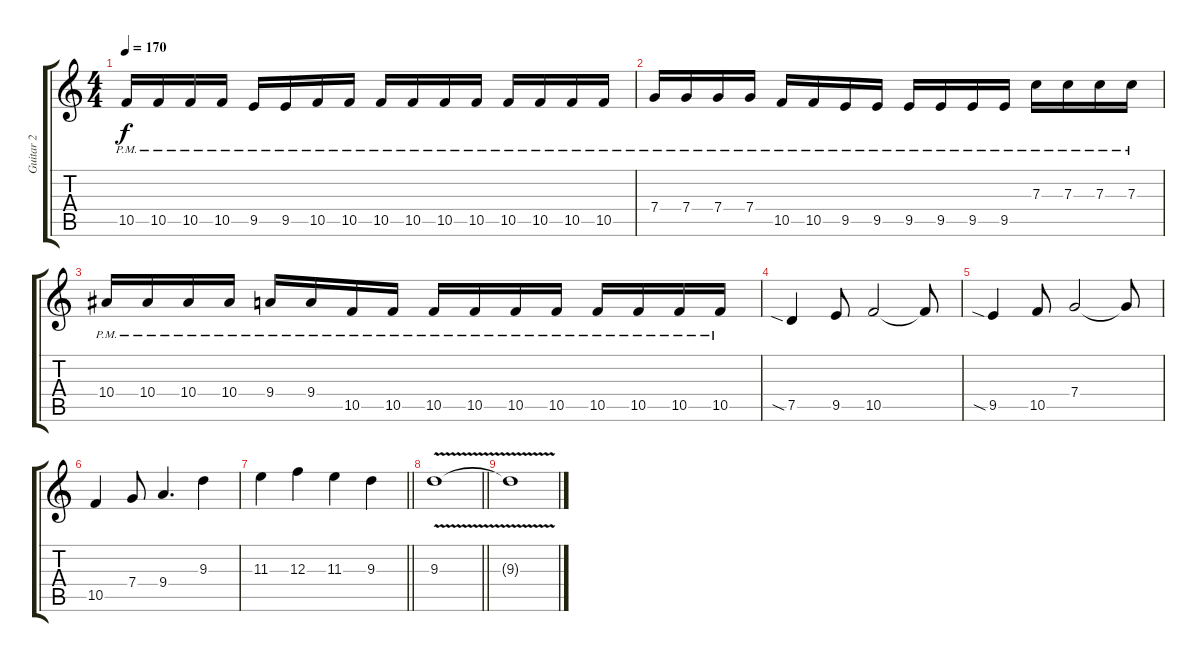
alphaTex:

\track ("Guitar 2" "Guitar 2") {instrument distortionguitar}
\staff {score tabs}
\tuning (D4 A3 F3 C3 G2 D2) {hide}
\ts (4 4)
\tempo 170
\clef g2
\ks c
10.5{pm}.16{dy f} 10.5{pm}.16 10.5{pm}.16 10.5{pm}.16 9.5{pm}.16 9.5{pm}.16 10.5{pm}.16 10.5{pm}.16 10.5{pm}.16 10.5{pm}.16 10.5{pm}.16 10.5{pm}.16 10.5{pm}.16 10.5{pm}.16 10.5{pm}.16 10.5{pm}.16 |
7.4{pm}.16 7.4{pm}.16 7.4{pm}.16 7.4{pm}.16 10.5{pm}.16 10.5{pm}.16 9.5{pm}.16 9.5{pm}.16 9.5{pm}.16 9.5{pm}.16 9.5{pm}.16 9.5{pm}.16 7.3{pm}.16 7.3{pm}.16 7.3{pm}.16 7.3{pm}.16 |
10.4{pm}.16 10.4{pm}.16 10.4{pm}.16 10.4{pm}.16 9.4{pm}.16 9.4{pm}.16 10.5{pm}.16 10.5{pm}.16 10.5{pm}.16 10.5{pm}.16 10.5{pm}.16 10.5{pm}.16 10.5{pm}.16 10.5{pm}.16 10.5{pm}.16 10.5{pm}.16 |
7.5{sia}.4 9.5.8 10.5.2 10.5{t}.8 |
9.5{sia}.4 10.5.8 7.4.2 7.4{t}.8 |
10.5.4 7.4.8 9.4.4{d} 9.3.4 |
\barLineRight lightlight
11.3.4 12.3.4 11.3.4 9.3.4 |
\barLineRight lightlight
9.3{v}.1 |
9.3{t}.1
